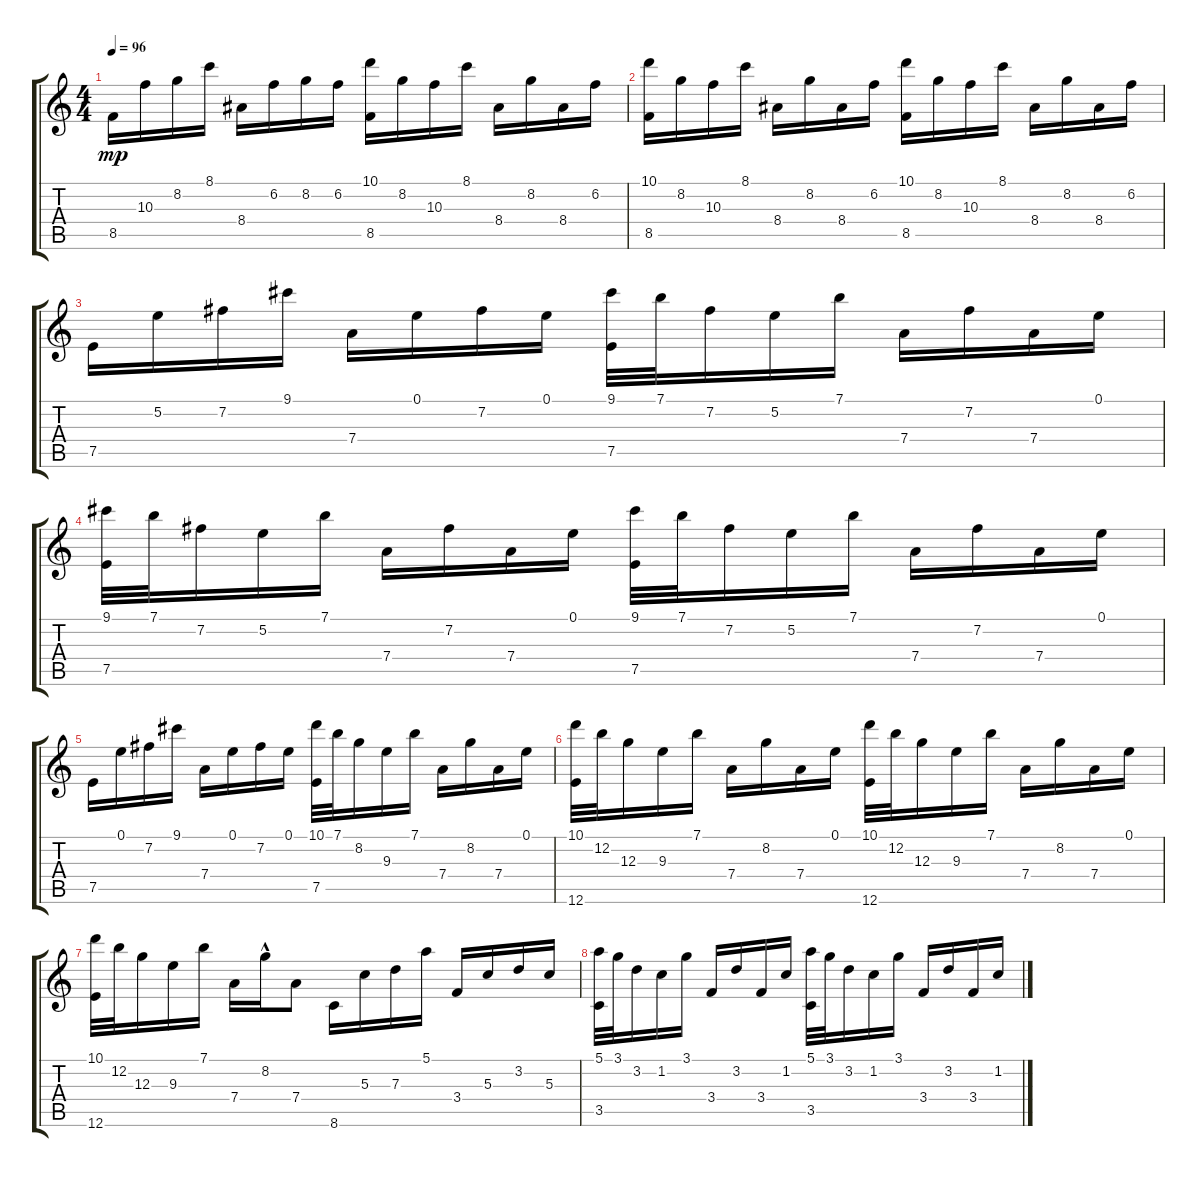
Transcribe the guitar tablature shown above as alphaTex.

\track "" {instrument acousticguitarsteel}
\staff {score tabs}
\tuning (E4 B3 G3 D3 A2 E2) {hide}
\ts (4 4)
\tempo 96
\clef g2
\ks c
8.5.16{dy mp} 10.3.16 8.2.16 8.1.16 8.4.16 6.2.16 8.2.16 6.2.16 (10.1 8.5).16 8.2.16 10.3.16 8.1.16 8.4.16 8.2.16 8.4.16 6.2.16 |
(10.1 8.5).16 8.2.16 10.3.16 8.1.16 8.4.16 8.2.16 8.4.16 6.2.16 (10.1 8.5).16 8.2.16 10.3.16 8.1.16 8.4.16 8.2.16 8.4.16 6.2.16 |
7.5.16 5.2.16 7.2.16 9.1.16 7.4.16 0.1.16 7.2.16 0.1.16 (9.1 7.5).32 7.1.32 7.2.16 5.2.16 7.1.16 7.4.16 7.2.16 7.4.16 0.1.16 |
(9.1 7.5).32 7.1.32 7.2.16 5.2.16 7.1.16 7.4.16 7.2.16 7.4.16 0.1.16 (9.1 7.5).32 7.1.32 7.2.16 5.2.16 7.1.16 7.4.16 7.2.16 7.4.16 0.1.16 |
7.5.16 0.1.16 7.2.16 9.1.16 7.4.16 0.1.16 7.2.16 0.1.16 (10.1 7.5).32 7.1.32 8.2.16 9.3.16 7.1.16 7.4.16 8.2.16 7.4.16 0.1.16 |
(10.1 12.6).32 12.2.32 12.3.16 9.3.16 7.1.16 7.4.16 8.2.16 7.4.16 0.1.16 (10.1 12.6).32 12.2.32 12.3.16 9.3.16 7.1.16 7.4.16 8.2.16 7.4.16 0.1.16 |
(10.1 12.6).32 12.2.32 12.3.16 9.3.16 7.1.16 7.4.16 8.2{hac}.16 7.4.8 8.6.16 5.3.16 7.3.16 5.1.16 3.4.16 5.3.16 3.2.16 5.3.16 |
(5.1 3.5).32 3.1.32 3.2.16 1.2.16 3.1.16 3.4.16 3.2.16 3.4.16 1.2.16 (5.1 3.5).32 3.1.32 3.2.16 1.2.16 3.1.16 3.4.16 3.2.16 3.4.16 1.2.16
